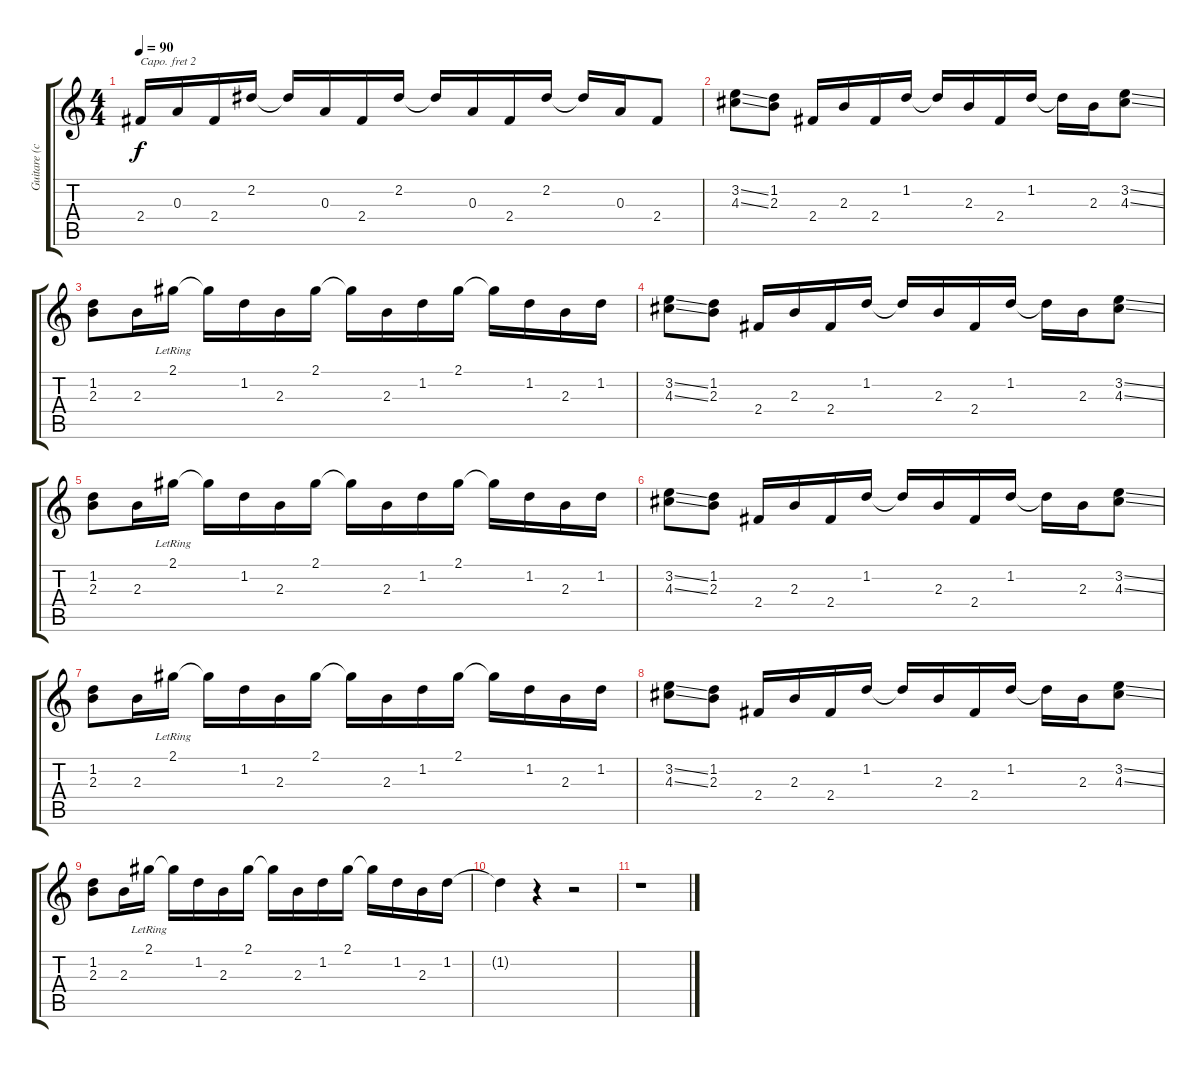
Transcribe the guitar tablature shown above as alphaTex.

\track ("Guitare (capo 2)" "Guitare (c") {instrument acousticguitarsteel}
\staff {score tabs}
\capo 2
\tuning (E4 B3 G3 D3 A2 E2) {hide}
\ts (4 4)
\tempo 90
\clef g2
\ks c
2.4.16{dy f} 0.3.16 2.4.16 2.2.16 2.2{t}.16 0.3.16 2.4.16 2.2.16 2.2{t}.16 0.3.16 2.4.16 2.2.16 2.2{t}.16 0.3.16 2.4.8 |
(3.2{ss} 4.3{ss}).8 (1.2 2.3).8 2.4.16 2.3.16 2.4.16 1.2.16 1.2{t}.16 2.3.16 2.4.16 1.2.16 1.2{t}.16 2.3.16 (3.2{ss} 4.3{ss}).8 |
(1.2 2.3).8 2.3.16 2.1{lr}.16 2.1{t}.16 1.2.16 2.3.16 2.1.16 2.1{t}.16 2.3.16 1.2.16 2.1.16 2.1{t}.16 1.2.16 2.3.16 1.2.16 |
(3.2{ss} 4.3{ss}).8 (1.2 2.3).8 2.4.16 2.3.16 2.4.16 1.2.16 1.2{t}.16 2.3.16 2.4.16 1.2.16 1.2{t}.16 2.3.16 (3.2{ss} 4.3{ss}).8 |
(1.2 2.3).8 2.3.16 2.1{lr}.16 2.1{t}.16 1.2.16 2.3.16 2.1.16 2.1{t}.16 2.3.16 1.2.16 2.1.16 2.1{t}.16 1.2.16 2.3.16 1.2.16 |
(3.2{ss} 4.3{ss}).8 (1.2 2.3).8 2.4.16 2.3.16 2.4.16 1.2.16 1.2{t}.16 2.3.16 2.4.16 1.2.16 1.2{t}.16 2.3.16 (3.2{ss} 4.3{ss}).8 |
(1.2 2.3).8 2.3.16 2.1{lr}.16 2.1{t}.16 1.2.16 2.3.16 2.1.16 2.1{t}.16 2.3.16 1.2.16 2.1.16 2.1{t}.16 1.2.16 2.3.16 1.2.16 |
(3.2{ss} 4.3{ss}).8 (1.2 2.3).8 2.4.16 2.3.16 2.4.16 1.2.16 1.2{t}.16 2.3.16 2.4.16 1.2.16 1.2{t}.16 2.3.16 (3.2{ss} 4.3{ss}).8 |
(1.2 2.3).8 2.3.16 2.1{lr}.16 2.1{t}.16 1.2.16 2.3.16 2.1.16 2.1{t}.16 2.3.16 1.2.16 2.1.16 2.1{t}.16 1.2.16 2.3.16 1.2.16 |
1.2{t}.4 r.4 r.2 |
r.1
